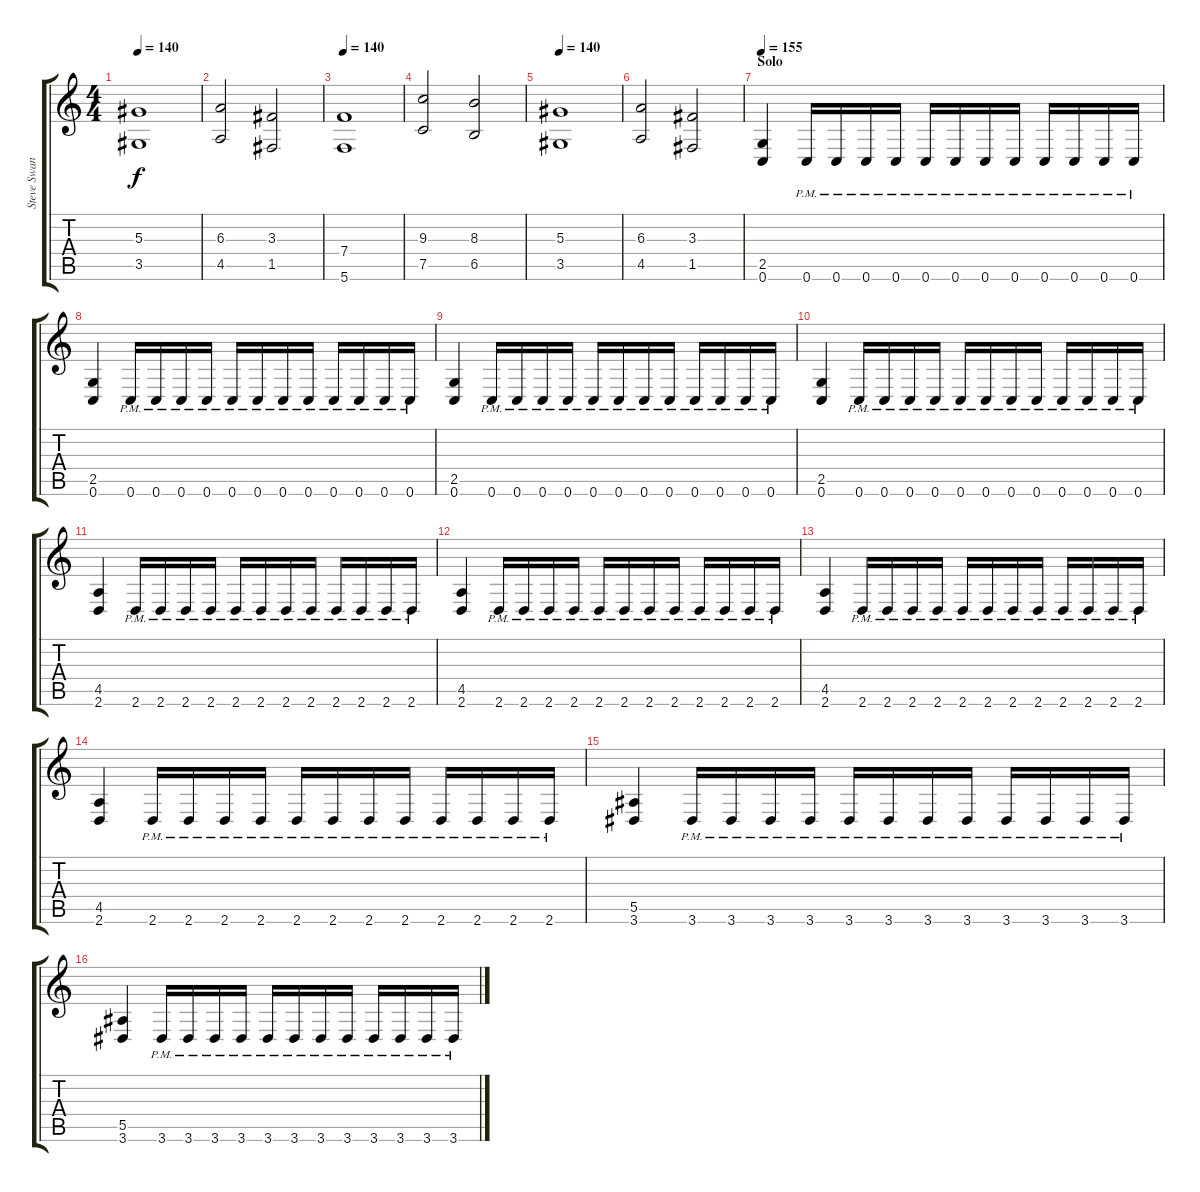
\track ("Steve Swanson(Rythm Guitar,Overdub)" "Steve Swan") {instrument distortionguitar}
\staff {score tabs}
\tuning (C4 G3 Eb3 Bb2 F2 C2) {hide}
\ts (4 4)
\tempo 140
\clef g2
\ks c
(5.3 3.5).1{dy f} |
(6.3 4.5).2 (3.3 1.5).2 |
\tempo 140
(7.4 5.6).1 |
(9.3 7.5).2 (8.3 6.5).2 |
\tempo 140
(5.3 3.5).1 |
(6.3 4.5).2 (3.3 1.5).2 |
\section ("" "Solo")
\tempo 155
(2.5 0.6).4 0.6{pm}.16 0.6{pm}.16 0.6{pm}.16 0.6{pm}.16 0.6{pm}.16 0.6{pm}.16 0.6{pm}.16 0.6{pm}.16 0.6{pm}.16 0.6{pm}.16 0.6{pm}.16 0.6{pm}.16 |
(2.5 0.6).4 0.6{pm}.16 0.6{pm}.16 0.6{pm}.16 0.6{pm}.16 0.6{pm}.16 0.6{pm}.16 0.6{pm}.16 0.6{pm}.16 0.6{pm}.16 0.6{pm}.16 0.6{pm}.16 0.6{pm}.16 |
(2.5 0.6).4 0.6{pm}.16 0.6{pm}.16 0.6{pm}.16 0.6{pm}.16 0.6{pm}.16 0.6{pm}.16 0.6{pm}.16 0.6{pm}.16 0.6{pm}.16 0.6{pm}.16 0.6{pm}.16 0.6{pm}.16 |
(2.5 0.6).4 0.6{pm}.16 0.6{pm}.16 0.6{pm}.16 0.6{pm}.16 0.6{pm}.16 0.6{pm}.16 0.6{pm}.16 0.6{pm}.16 0.6{pm}.16 0.6{pm}.16 0.6{pm}.16 0.6{pm}.16 |
(4.5 2.6).4 2.6{pm}.16 2.6{pm}.16 2.6{pm}.16 2.6{pm}.16 2.6{pm}.16 2.6{pm}.16 2.6{pm}.16 2.6{pm}.16 2.6{pm}.16 2.6{pm}.16 2.6{pm}.16 2.6{pm}.16 |
(4.5 2.6).4 2.6{pm}.16 2.6{pm}.16 2.6{pm}.16 2.6{pm}.16 2.6{pm}.16 2.6{pm}.16 2.6{pm}.16 2.6{pm}.16 2.6{pm}.16 2.6{pm}.16 2.6{pm}.16 2.6{pm}.16 |
(4.5 2.6).4 2.6{pm}.16 2.6{pm}.16 2.6{pm}.16 2.6{pm}.16 2.6{pm}.16 2.6{pm}.16 2.6{pm}.16 2.6{pm}.16 2.6{pm}.16 2.6{pm}.16 2.6{pm}.16 2.6{pm}.16 |
(4.5 2.6).4 2.6{pm}.16 2.6{pm}.16 2.6{pm}.16 2.6{pm}.16 2.6{pm}.16 2.6{pm}.16 2.6{pm}.16 2.6{pm}.16 2.6{pm}.16 2.6{pm}.16 2.6{pm}.16 2.6{pm}.16 |
(5.5 3.6).4 3.6{pm}.16 3.6{pm}.16 3.6{pm}.16 3.6{pm}.16 3.6{pm}.16 3.6{pm}.16 3.6{pm}.16 3.6{pm}.16 3.6{pm}.16 3.6{pm}.16 3.6{pm}.16 3.6{pm}.16 |
(5.5 3.6).4 3.6{pm}.16 3.6{pm}.16 3.6{pm}.16 3.6{pm}.16 3.6{pm}.16 3.6{pm}.16 3.6{pm}.16 3.6{pm}.16 3.6{pm}.16 3.6{pm}.16 3.6{pm}.16 3.6{pm}.16
